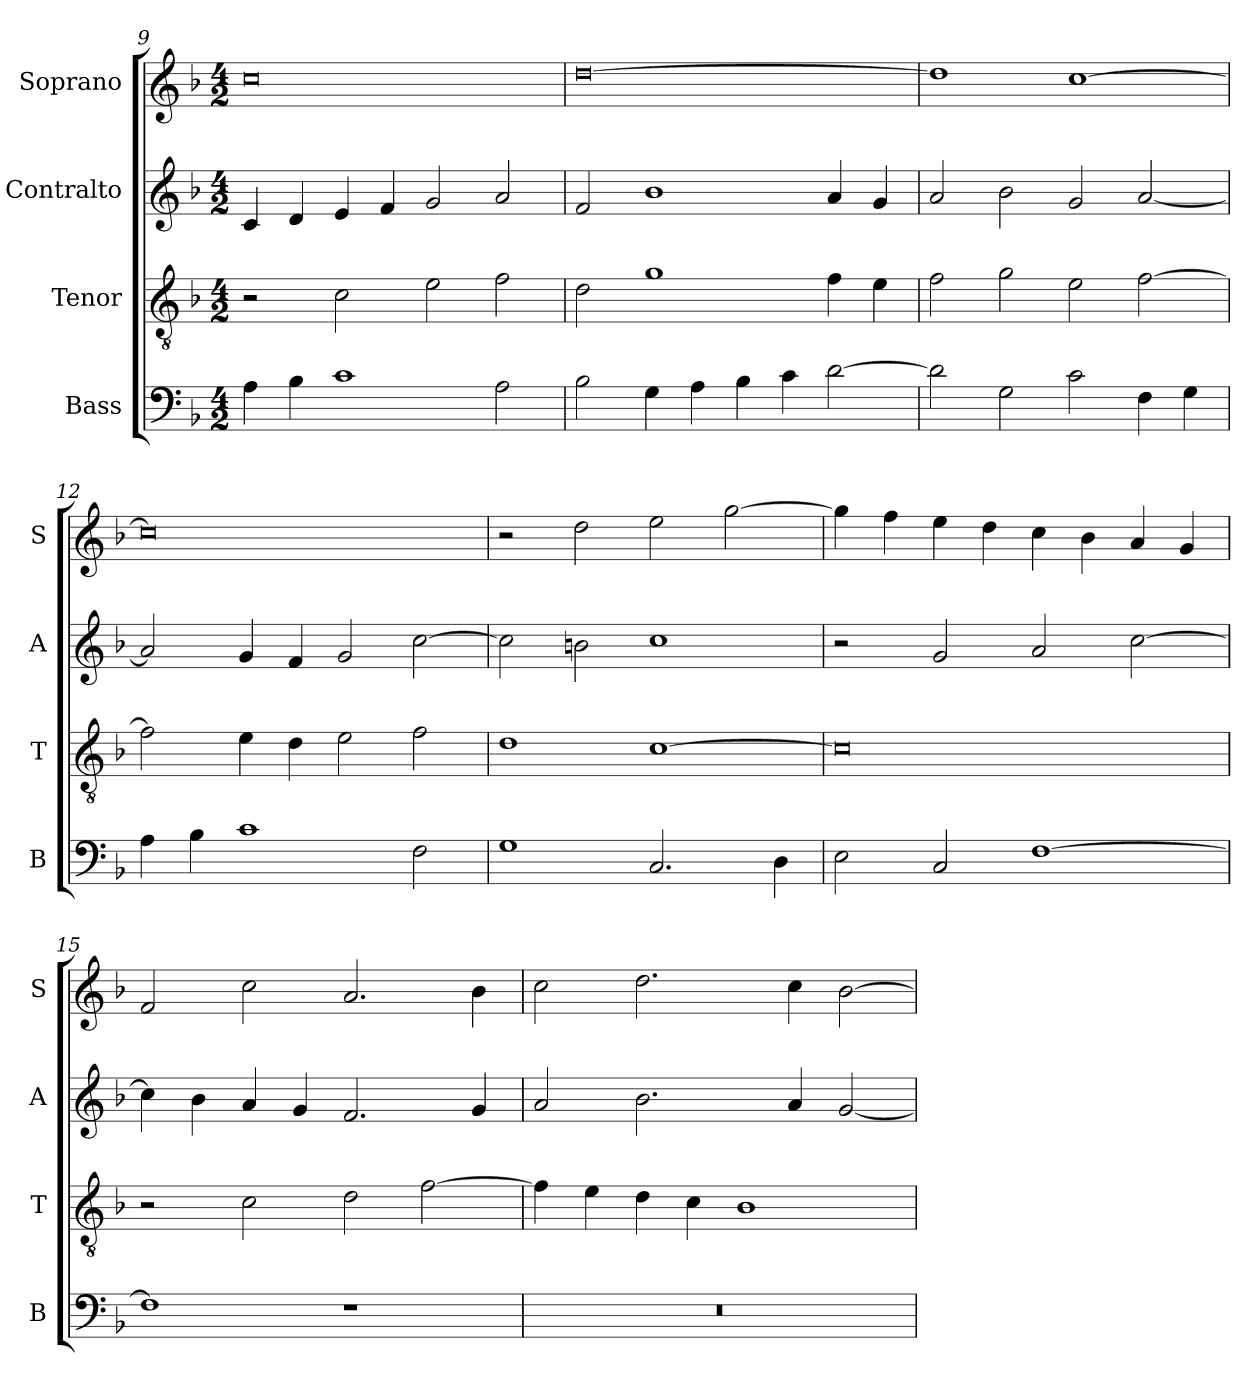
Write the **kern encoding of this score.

**kern	**kern	**kern	**kern
*part4	*part3	*part2	*part1
*staff4	*staff3	*staff2	*staff1
*I"Bass	*I"Tenor	*I"Contralto	*I"Soprano
*I'B	*I'T	*I'A	*I'S
*clefF4	*clefGv2	*clefG2	*clefG2
*k[b-]	*k[b-]	*k[b-]	*k[b-]
*M4/2	*M4/2	*M4/2	*M4/2
=9	=9	=9	=9
4A	2r	4c	0cc
4B-	.	4d	.
1c	2c	4e	.
.	.	4f	.
.	2e	2g	.
2A	2f	2a	.
=10	=10	=10	=10
2B-	2d	2f	[0dd
4G	1g	1b-	.
4A	.	.	.
4B-	.	.	.
4c	.	.	.
[2d	4f	4a	.
.	4e	4g	.
=11	=11	=11	=11
2d]	2f	2a	1dd]
2G	2g	2b-	.
2c	2e	2g	[1cc
4F	[2f	[2a	.
4G	.	.	.
=12	=12	=12	=12
4A	2f]	2a]	0cc]
4B-	.	.	.
1c	4e	4g	.
.	4d	4f	.
.	2e	2g	.
2F	2f	[2cc	.
=13	=13	=13	=13
1G	1d	2cc]	2r
.	.	2bn	2dd
2.C	[1c	1cc	2ee
.	.	.	[2gg
4D	.	.	.
=14	=14	=14	=14
2E	0c]	2r	4gg]
.	.	.	4ff
2C	.	2g	4ee
.	.	.	4dd
[1F	.	2a	4cc
.	.	.	4b-
.	.	[2cc	4a
.	.	.	4g
=15	=15	=15	=15
1F]	2r	4cc]	2f
.	.	4b-	.
.	2c	4a	2cc
.	.	4g	.
1r	2d	2.f	2.a
.	[2f	.	.
.	.	4g	4b-
=16	=16	=16	=16
0r	4f]	2a	2cc
.	4e	.	.
.	4d	2.b-	2.dd
.	4c	.	.
.	1B-	.	.
.	.	4a	4cc
.	.	[2g	[2b-
=	=	=	=
*-	*-	*-	*-
